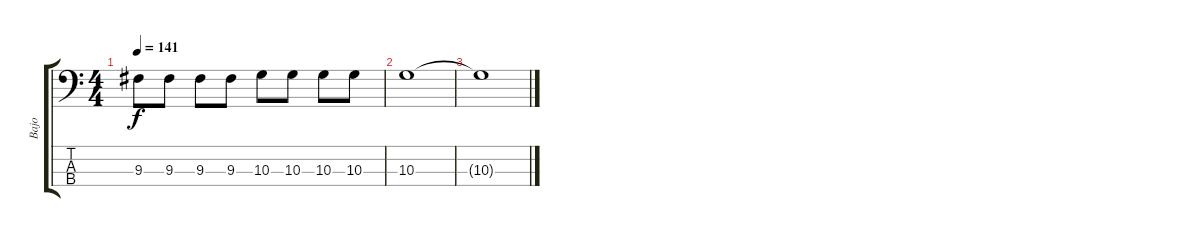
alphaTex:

\track ("Bajo" "Bajo") {instrument electricbasspick}
\staff {score tabs}
\tuning (G2 D2 A1 E1) {hide}
\ts (4 4)
\tempo 141
\clef f4
\ks c
9.3.8{dy f} 9.3.8 9.3.8 9.3.8 10.3.8 10.3.8 10.3.8 10.3.8 |
10.3.1 |
10.3{t}.1
